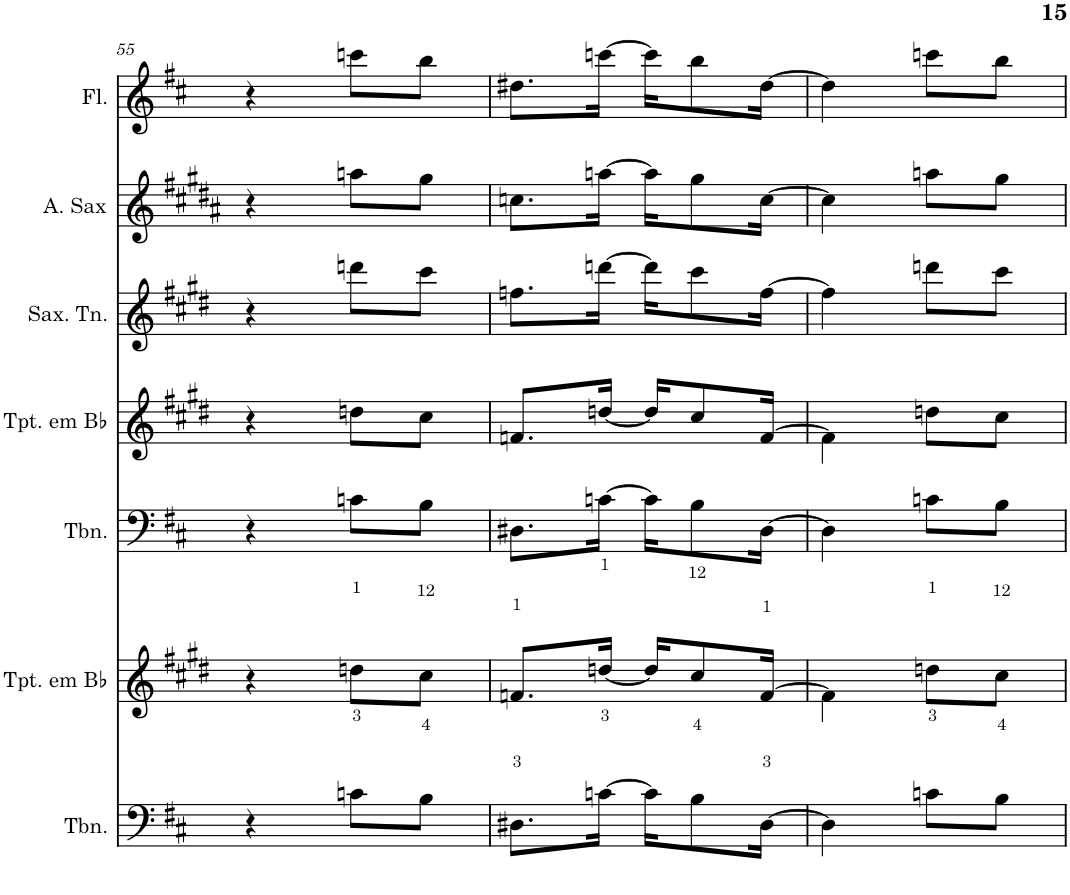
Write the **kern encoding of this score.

**kern	**kern	**kern	**kern	**kern	**kern	**kern
*part7	*part6	*part5	*part4	*part3	*part2	*part1
*staff7	*staff6	*staff5	*staff4	*staff3	*staff2	*staff1
*I"Trombone	*I"Trompete em Bb	*I"Trombone	*I"Trompete em Bb	*I"Saxofone Tenor	*I"Saxofone Alto	*I"Flauta Transversal
*I'Tbn.	*I'Tpt. em Bb	*I'Tbn.	*I'Tpt. em Bb	*I'Sax. Tn.	*	*I'Fl.
!!LO:PB:g=z
*clefF4	*clefG2	*clefF4	*clefG2	*clefG2	*clefG2	*clefG2
*	*Trd1c2	*	*Trd1c2	*Trd8c14	*Trd5c9	*
*k[f#c#]	*k[f#c#g#d#]	*k[f#c#]	*k[f#c#g#d#]	*k[f#c#g#d#]	*k[f#c#g#d#a#]	*k[f#c#]
*D:	*E:	*D:	*E:	*E:	*B:	*D:
*M2/4	*M2/4	*M2/4	*M2/4	*M2/4	*M2/4	*M2/4
=55	=55	=55	=55	=55	=55	=55
4r	4r	4r	4r	4r	4r	4r
8cn\L	8ddn\L	8cn\L	8ddn\L	8dddn\L	8aan\L	8cccn\L
8B\J	8cc#\J	8B\J	8cc#\J	8ccc#\J	8gg#\J	8bb\J
=56	=56	=56	=56	=56	=56	=56
8.D#X\L	8.fn/L	8.D#X\L	8.fn/L	8.ffn\L	8.ccn\L	8.dd#X\L
[16cn\Jk	[16ddn/Jk	[16cn\Jk	[16ddn/Jk	[16dddn\Jk	[16aan\Jk	[16cccn\Jk
16c\KL]	16dd/KL]	16c\KL]	16dd/KL]	16ddd\KL]	16aa\KL]	16ccc\KL]
8B\	8cc#/	8B\	8cc#/	8ccc#\	8gg#\	8bb\
[16D#\Jk	[16f/Jk	[16D#\Jk	[16f/Jk	[16ff\Jk	[16cc\Jk	[16dd#\Jk
=57	=57	=57	=57	=57	=57	=57
4D#\]	4f\]	4D#\]	4f\]	4ff\]	4cc\]	4dd#\]
8cn\L	8ddn\L	8cn\L	8ddn\L	8dddn\L	8aan\L	8cccn\L
8B\J	8cc#\J	8B\J	8cc#\J	8ccc#\J	8gg#\J	8bb\J
=	=	=	=	=	=	=
*-	*-	*-	*-	*-	*-	*-
